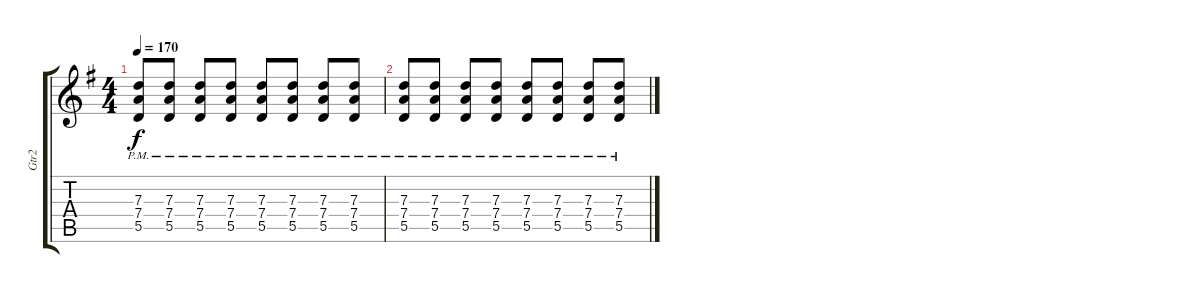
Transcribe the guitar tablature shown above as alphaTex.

\track ("Gtr2" "Gtr2") {instrument distortionguitar}
\staff {score tabs}
\tuning (E4 B3 G3 D3 A2 E2) {hide}
\ts (4 4)
\tempo 170
\clef g2
\ks g
(7.3{pm} 7.4{pm} 5.5{pm}).8{dy f} (7.3{pm} 7.4{pm} 5.5{pm}).8 (7.3{pm} 7.4{pm} 5.5{pm}).8 (7.3{pm} 7.4{pm} 5.5{pm}).8 (7.3{pm} 7.4{pm} 5.5{pm}).8 (7.3{pm} 7.4{pm} 5.5{pm}).8 (7.3{pm} 7.4{pm} 5.5{pm}).8 (7.3{pm} 7.4{pm} 5.5{pm}).8 |
(7.3{pm} 7.4{pm} 5.5{pm}).8 (7.3{pm} 7.4{pm} 5.5{pm}).8 (7.3{pm} 7.4{pm} 5.5{pm}).8 (7.3{pm} 7.4{pm} 5.5{pm}).8 (7.3{pm} 7.4{pm} 5.5{pm}).8 (7.3{pm} 7.4{pm} 5.5{pm}).8 (7.3{pm} 7.4{pm} 5.5{pm}).8 (7.3{pm} 7.4{pm} 5.5{pm}).8
